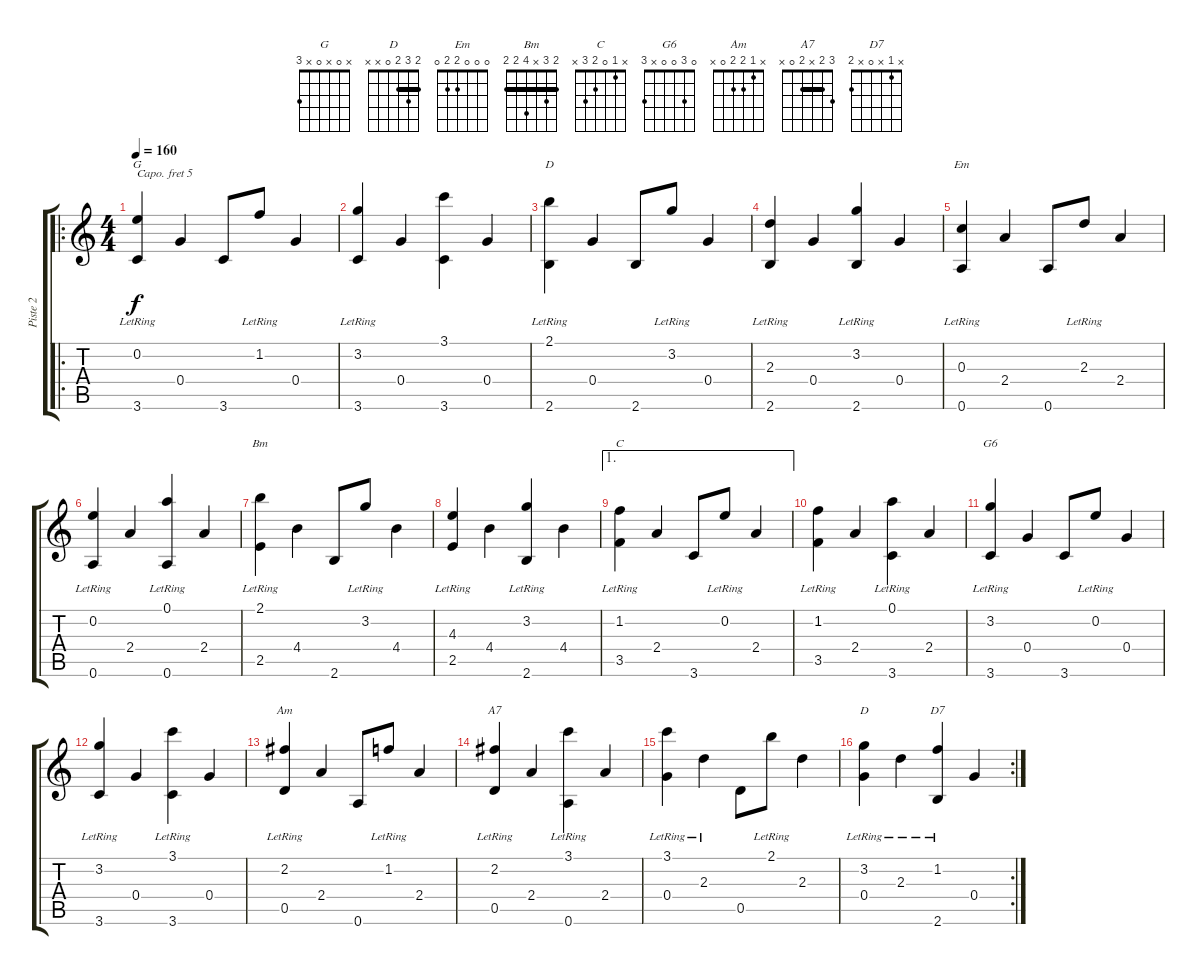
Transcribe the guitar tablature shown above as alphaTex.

\track ("Piste 2" "Piste 2") {instrument acousticguitarsteel}
\staff {score tabs}
\capo 5
\tuning (E4 B3 G3 D3 A2 E2) {hide}
\chord ("G" x 0 x 0 x 3)
\chord ("D" 2 3 2 0 x 2) {barre 2}
\chord ("Em" 0 0 0 2 2 0)
\chord ("Bm" 2 3 x 4 2 2) {barre 2}
\chord ("C" x 1 0 2 3 x)
\chord ("G6" 0 3 0 0 x 3)
\chord ("Am" x 1 2 2 0 x)
\chord ("A7" 3 2 x 2 0 x) {barre 2}
\chord ("D" 2 3 2 0 x x) {barre 2}
\chord ("D7" x 1 x 0 x 2)
\ro
\ts (4 4)
\tempo 160
\clef g2
\ks c
(0.2{lr} 3.6).4{ch "G" dy f instrument acousticguitarsteel} 0.4.4 3.6.8 1.2{lr}.8 0.4.4 |
(3.2{lr} 3.6).4 0.4.4 (3.1 3.6).4 0.4.4 |
(2.1{lr} 2.6).4{ch "D"} 0.4.4 2.6.8 3.2{lr}.8 0.4.4 |
(2.3{lr} 2.6).4 0.4.4 (3.2{lr} 2.6).4 0.4.4 |
(0.3{lr} 0.6).4{ch "Em"} 2.4.4 0.6.8 2.3{lr}.8 2.4.4 |
(0.2{lr} 0.6).4 2.4.4 (0.1{lr} 0.6).4 2.4.4 |
(2.1{lr} 2.5).4{ch "Bm"} 4.4.4 2.6.8 3.2{lr}.8 4.4.4 |
(4.3{lr} 2.5).4 4.4.4 (3.2{lr} 2.6).4 4.4.4 |
\ae 1
(1.2{lr} 3.5).4{ch "C"} 2.4.4 3.6.8 0.2{lr}.8 2.4.4 |
(1.2{lr} 3.5).4 2.4.4 (0.1{lr} 3.6).4 2.4.4 |
(3.2{lr} 3.6).4{ch "G6"} 0.4.4 3.6.8 0.2{lr}.8 0.4.4 |
(3.2{lr} 3.6).4 0.4.4 (3.1{lr} 3.6).4 0.4.4 |
(2.2{lr} 0.5).4{ch "Am"} 2.4.4 0.6.8 1.2{lr}.8 2.4.4 |
(2.2{lr} 0.5).4{ch "A7"} 2.4.4 (3.1{lr} 0.6).4 2.4.4 |
(3.1{lr} 0.4).4 2.3{lr}.4 0.5.8 2.1{lr}.8 2.3.4 |
\rc 2
(3.2{lr} 0.4).4{ch "D"} 2.3{lr}.4 (1.2{lr} 2.6).4{ch "D7"} 0.4.4
